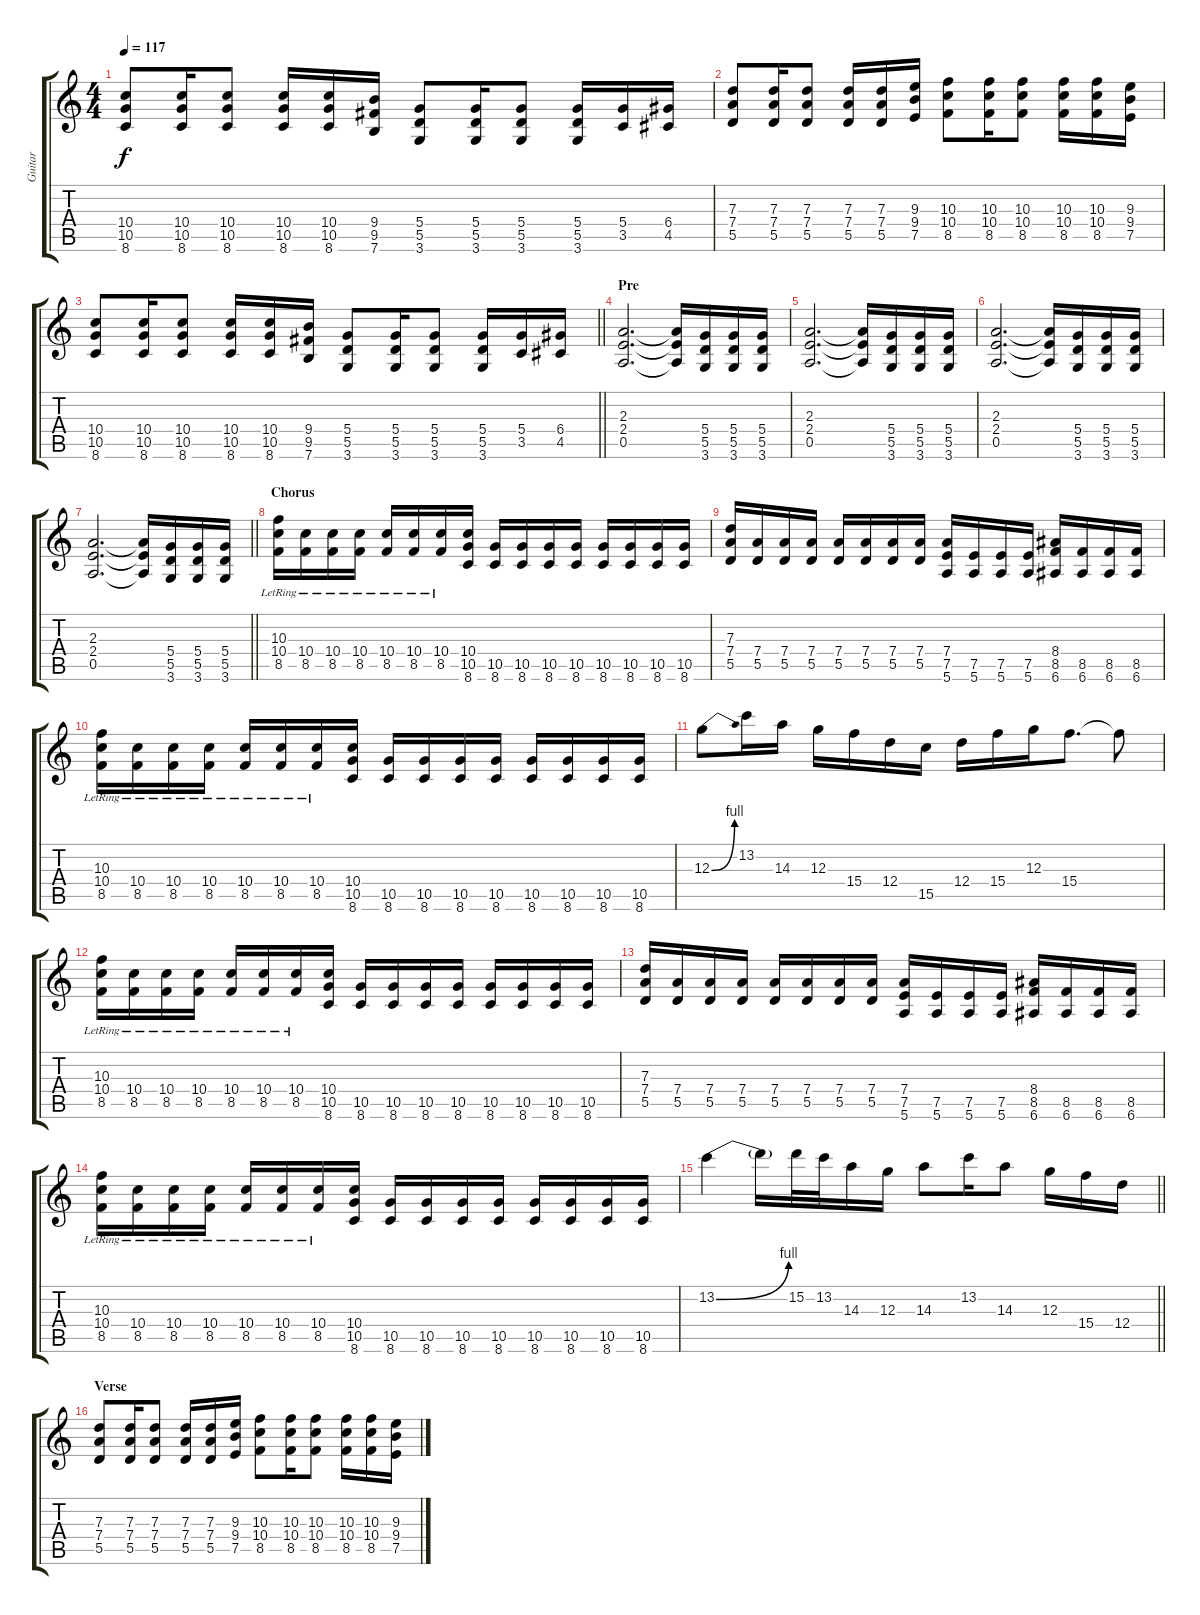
\track ("Guitar" "Guitar") {instrument overdrivenguitar}
\staff {score tabs}
\tuning (E4 B3 G3 D3 A2 E2) {hide}
\ts (4 4)
\tempo 117
\clef g2
\ks c
(10.4 10.5 8.6).8{dy f} (10.4 10.5 8.6).16 (10.4 10.5 8.6).8 (10.4 10.5 8.6).16 (10.4 10.5 8.6).16 (9.4 9.5 7.6).16 (5.4 5.5 3.6).8 (5.4 5.5 3.6).16 (5.4 5.5 3.6).8 (5.4 5.5 3.6).16 (5.4 3.5).16 (6.4 4.5).16 |
(7.3 7.4 5.5).8 (7.3 7.4 5.5).16 (7.3 7.4 5.5).8 (7.3 7.4 5.5).16 (7.3 7.4 5.5).16 (9.3 9.4 7.5).16 (10.3 10.4 8.5).8 (10.3 10.4 8.5).16 (10.3 10.4 8.5).8 (10.3 10.4 8.5).16 (10.3 10.4 8.5).16 (9.3 9.4 7.5).16 |
\barLineRight lightlight
(10.4 10.5 8.6).8 (10.4 10.5 8.6).16 (10.4 10.5 8.6).8 (10.4 10.5 8.6).16 (10.4 10.5 8.6).16 (9.4 9.5 7.6).16 (5.4 5.5 3.6).8 (5.4 5.5 3.6).16 (5.4 5.5 3.6).8 (5.4 5.5 3.6).16 (5.4 3.5).16 (6.4 4.5).16 |
\section ("" "Pre")
(2.3 2.4 0.5).2{d} (2.3{t} 2.4{t} 0.5{t}).16 (5.4 5.5 3.6).16 (5.4 5.5 3.6).16 (5.4 5.5 3.6).16 |
(2.3 2.4 0.5).2{d} (2.3{t} 2.4{t} 0.5{t}).16 (5.4 5.5 3.6).16 (5.4 5.5 3.6).16 (5.4 5.5 3.6).16 |
(2.3 2.4 0.5).2{d} (2.3{t} 2.4{t} 0.5{t}).16 (5.4 5.5 3.6).16 (5.4 5.5 3.6).16 (5.4 5.5 3.6).16 |
\barLineRight lightlight
(2.3 2.4 0.5).2{d} (2.3{t} 2.4{t} 0.5{t}).16 (5.4 5.5 3.6).16 (5.4 5.5 3.6).16 (5.4 5.5 3.6).16 |
\section ("" "Chorus")
(10.3 10.4{lr} 8.5).16 (10.4{lr} 8.5).16 (10.4{lr} 8.5).16 (10.4{lr} 8.5).16 (10.4{lr} 8.5).16 (10.4{lr} 8.5).16 (10.4{lr} 8.5).16 (10.4 10.5 8.6).16 (10.5 8.6).16 (10.5 8.6).16 (10.5 8.6).16 (10.5 8.6).16 (10.5 8.6).16 (10.5 8.6).16 (10.5 8.6).16 (10.5 8.6).16 |
(7.3 7.4 5.5).16 (7.4 5.5).16 (7.4 5.5).16 (7.4 5.5).16 (7.4 5.5).16 (7.4 5.5).16 (7.4 5.5).16 (7.4 5.5).16 (7.4 7.5 5.6).16 (7.5 5.6).16 (7.5 5.6).16 (7.5 5.6).16 (8.4 8.5 6.6).16 (8.5 6.6).16 (8.5 6.6).16 (8.5 6.6).16 |
(10.3 10.4{lr} 8.5).16 (10.4{lr} 8.5).16 (10.4{lr} 8.5).16 (10.4{lr} 8.5).16 (10.4{lr} 8.5).16 (10.4{lr} 8.5).16 (10.4{lr} 8.5).16 (10.4 10.5 8.6).16 (10.5 8.6).16 (10.5 8.6).16 (10.5 8.6).16 (10.5 8.6).16 (10.5 8.6).16 (10.5 8.6).16 (10.5 8.6).16 (10.5 8.6).16 |
12.3{be (bend 0 0 60 4)}.8 13.2.16 14.3.16 12.3.16 15.4.16 12.4.16 15.5.16 12.4.16 15.4.16 12.3.16 15.4.8{d} 15.4{t}.8 |
(10.3 10.4{lr} 8.5).16 (10.4{lr} 8.5).16 (10.4{lr} 8.5).16 (10.4{lr} 8.5).16 (10.4{lr} 8.5).16 (10.4{lr} 8.5).16 (10.4{lr} 8.5).16 (10.4 10.5 8.6).16 (10.5 8.6).16 (10.5 8.6).16 (10.5 8.6).16 (10.5 8.6).16 (10.5 8.6).16 (10.5 8.6).16 (10.5 8.6).16 (10.5 8.6).16 |
(7.3 7.4 5.5).16 (7.4 5.5).16 (7.4 5.5).16 (7.4 5.5).16 (7.4 5.5).16 (7.4 5.5).16 (7.4 5.5).16 (7.4 5.5).16 (7.4 7.5 5.6).16 (7.5 5.6).16 (7.5 5.6).16 (7.5 5.6).16 (8.4 8.5 6.6).16 (8.5 6.6).16 (8.5 6.6).16 (8.5 6.6).16 |
(10.3 10.4{lr} 8.5).16 (10.4{lr} 8.5).16 (10.4{lr} 8.5).16 (10.4{lr} 8.5).16 (10.4{lr} 8.5).16 (10.4{lr} 8.5).16 (10.4{lr} 8.5).16 (10.4 10.5 8.6).16 (10.5 8.6).16 (10.5 8.6).16 (10.5 8.6).16 (10.5 8.6).16 (10.5 8.6).16 (10.5 8.6).16 (10.5 8.6).16 (10.5 8.6).16 |
\barLineRight lightlight
13.2{be (bend 0 0 60 4)}.4 13.2{t}.16 15.2.32 13.2.32 14.3.16 12.3.16 14.3.8 13.2.16 14.3.8 12.3.16 15.4.16 12.4.16 |
\section ("" "Verse")
(7.3 7.4 5.5).8 (7.3 7.4 5.5).16 (7.3 7.4 5.5).8 (7.3 7.4 5.5).16 (7.3 7.4 5.5).16 (9.3 9.4 7.5).16 (10.3 10.4 8.5).8 (10.3 10.4 8.5).16 (10.3 10.4 8.5).8 (10.3 10.4 8.5).16 (10.3 10.4 8.5).16 (9.3 9.4 7.5).16
